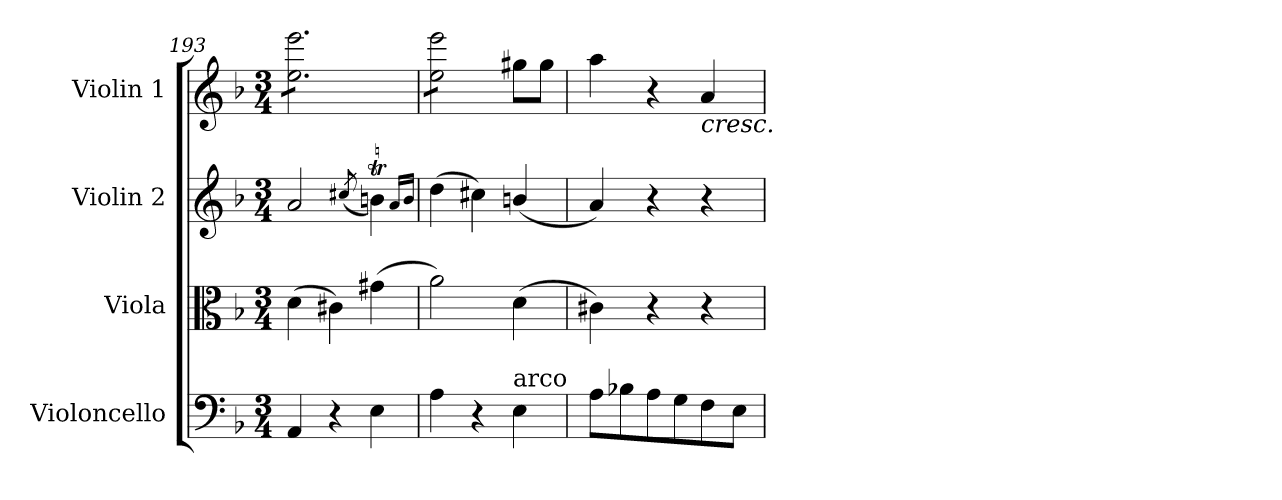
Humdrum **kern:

**kern	**kern	**kern	**kern
*part4	*part3	*part2	*part1
*staff4	*staff3	*staff2	*staff1
*I"Violoncello	*I"Viola	*I"Violin 2	*I"Violin 1
*I'Vc	*I'Vla	*I'Vln	*I'Vln
!!LO:LB:g=z
*clefF4	*clefC3	*clefG2	*clefG2
*k[b-]	*k[b-]	*k[b-]	*k[b-]
*M3/4	*M3/4	*M3/4	*M3/4
=193	=193	=193	=193
*	*	*	*tremolo
4AA/	(4d\	2a/	8ee\ 8eee\L
.	.	.	8ee\ 8eee\
4r	4c#X\)	.	8ee\ 8eee\
.	.	.	8ee\ 8eee\
.	.	(8qcc#X/	.
4E\	(4g#X\	4bnt\)	8ee\ 8eee\
.	.	.	8ee\ 8eee\J
.	.	16qa/LL	.
.	.	16qb/JJ	.
!!LO:LB:g=z
=194	=194	=194	=194
4A\	2a\)	(4dd\	8ee\ 8eee\L
.	.	.	8ee\ 8eee\
4r	.	4cc#X\)	8ee\ 8eee\
.	.	.	8ee\ 8eee\J
*	*	*	*Xtremolo
!LO:TX:a:t=arco	!	!	!
4E\	(4d\	(4bn/	8gg#X\L
.	.	.	8gg#\J
=195	=195	=195	=195
8A\L	4c#X\)	4a/)	4aa\
8B-X\	.	.	.
8A\	4r	4r	4r
8G\	.	.	.
!	!	!	!LO:TX:b:i:t=cresc.
8F\	4r	4r	4a/
8E\J	.	.	.
=	=	=	=
*-	*-	*-	*-
